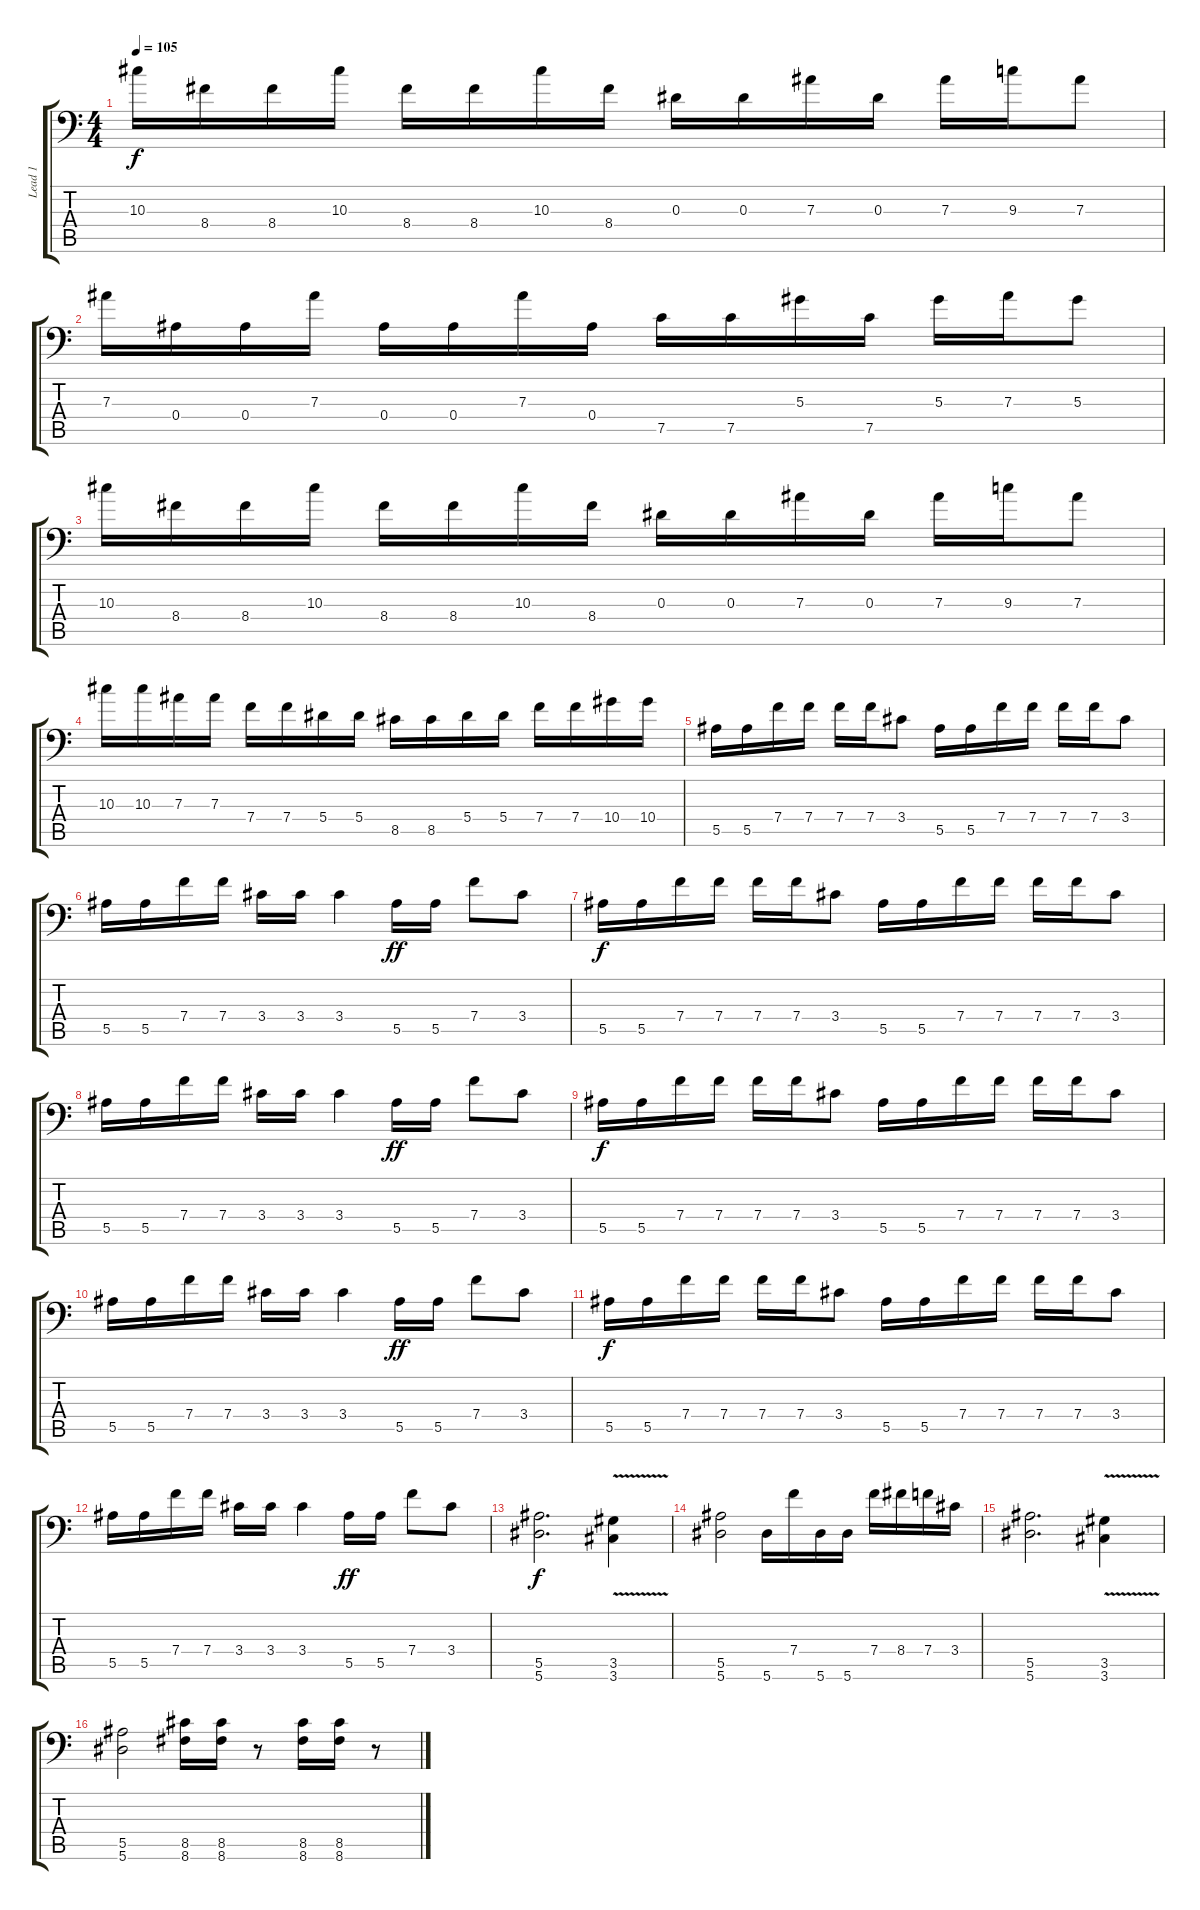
\track ("Lead 1" "Lead 1") {instrument distortionguitar}
\staff {score tabs}
\tuning (C4 G3 Eb3 Bb2 F2 Bb1) {hide}
\ts (4 4)
\tempo 105
\clef f4
\ks c
10.3.16{dy f} 8.4.16 8.4.16 10.3.16 8.4.16 8.4.16 10.3.16 8.4.16 0.3.16 0.3.16 7.3.16 0.3.16 7.3.16 9.3.16 7.3.8 |
7.3.16 0.4.16 0.4.16 7.3.16 0.4.16 0.4.16 7.3.16 0.4.16 7.5.16 7.5.16 5.3.16 7.5.16 5.3.16 7.3.16 5.3.8 |
10.3.16 8.4.16 8.4.16 10.3.16 8.4.16 8.4.16 10.3.16 8.4.16 0.3.16 0.3.16 7.3.16 0.3.16 7.3.16 9.3.16 7.3.8 |
10.3.16 10.3.16 7.3.16 7.3.16 7.4.16 7.4.16 5.4.16 5.4.16 8.5.16 8.5.16 5.4.16 5.4.16 7.4.16 7.4.16 10.4.16 10.4.16 |
5.5.16 5.5.16 7.4.16 7.4.16 7.4.16 7.4.16 3.4.8 5.5.16 5.5.16 7.4.16 7.4.16 7.4.16 7.4.16 3.4.8 |
5.5.16 5.5.16 7.4.16 7.4.16 3.4.16 3.4.16 3.4.4 5.5.16{dy ff} 5.5.16 7.4.8 3.4.8 |
5.5.16{dy f} 5.5.16 7.4.16 7.4.16 7.4.16 7.4.16 3.4.8 5.5.16 5.5.16 7.4.16 7.4.16 7.4.16 7.4.16 3.4.8 |
5.5.16 5.5.16 7.4.16 7.4.16 3.4.16 3.4.16 3.4.4 5.5.16{dy ff} 5.5.16 7.4.8 3.4.8 |
5.5.16{dy f} 5.5.16 7.4.16 7.4.16 7.4.16 7.4.16 3.4.8 5.5.16 5.5.16 7.4.16 7.4.16 7.4.16 7.4.16 3.4.8 |
5.5.16 5.5.16 7.4.16 7.4.16 3.4.16 3.4.16 3.4.4 5.5.16{dy ff} 5.5.16 7.4.8 3.4.8 |
5.5.16{dy f} 5.5.16 7.4.16 7.4.16 7.4.16 7.4.16 3.4.8 5.5.16 5.5.16 7.4.16 7.4.16 7.4.16 7.4.16 3.4.8 |
5.5.16 5.5.16 7.4.16 7.4.16 3.4.16 3.4.16 3.4.4 5.5.16{dy ff} 5.5.16 7.4.8 3.4.8 |
(5.5 5.6).2{d dy f} (3.5 3.6{v}).4 |
(5.5 5.6).2 5.6.16 7.4.16 5.6.16 5.6.16 7.4.16 8.4.16 7.4.16 3.4.16 |
(5.5 5.6).2{d} (3.5 3.6{v}).4 |
(5.5 5.6).2 (8.5 8.6).16 (8.5 8.6).16 r.8 (8.5 8.6).16 (8.5 8.6).16 r.8
